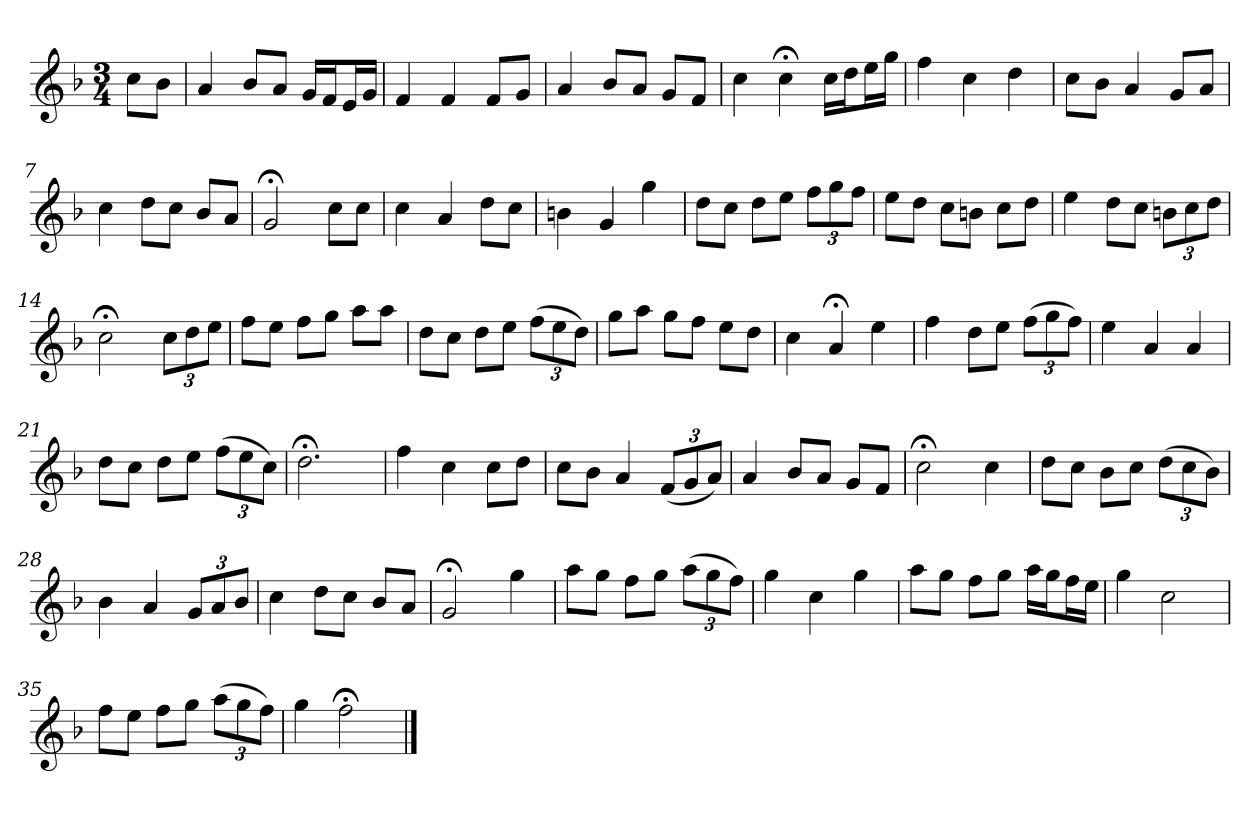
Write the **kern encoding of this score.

**kern
*part1
*staff1
*k[b-]
*F:
*M3/4
*MM120
=
8ccL
8b-J
=1
4a
8b-L
8aJ
16gLL
16fJ
16eL
16gJJ
=2
4f
4f
8fL
8gJ
=3
4a
8b-L
8aJ
8gL
8fJ
=4
4cc
4cc;<
16ccLL
16ddJ
16eeL
16ggJJ
=5
4ff
4cc
4dd
=6
8ccL
8b-J
4a
8gL
8aJ
=7
4cc
8ddL
8ccJ
8b-L
8aJ
=8
2g;<
8ccL
8ccJ
=9
4cc
4a
8ddL
8ccJ
=10
4bn
4g
4gg
=11
8ddL
8ccJ
8ddL
8eeJ
12ffL
12gg
12ffJ
=12
8eeL
8ddJ
8ccL
8bnJ
8ccL
8ddJ
=13
4ee
8ddL
8ccJ
12bnL
12cc
12ddJ
=14
2cc;<
12ccL
12dd
12eeJ
=15
8ffL
8eeJ
8ffL
8ggJ
8aaL
8aaJ
=16
8ddL
8ccJ
8ddL
8eeJ
(12ffL
12ee
12ddJ)
=17
8ggL
8aaJ
8ggL
8ffJ
8eeL
8ddJ
=18
4cc
4a;<
4ee
=19
4ff
8ddL
8eeJ
(12ffL
12gg
12ffJ)
=20
4ee
4a
4a
=21
8ddL
8ccJ
8ddL
8eeJ
(12ffL
12ee
12ccJ)
=22
2.dd;<
=23
4ff
4cc
8ccL
8ddJ
=24
8ccL
8b-J
4a
(12fL
12g
12aJ)
=25
4a
8b-L
8aJ
8gL
8fJ
=26
2cc;<
4cc
=27
8ddL
8ccJ
8b-L
8ccJ
(12ddL
12cc
12b-J)
=28
4b-
4a
12gL
12a
12b-J
=29
4cc
8ddL
8ccJ
8b-L
8aJ
=30
2g;<
4gg
=31
8aaL
8ggJ
8ffL
8ggJ
(12aaL
12gg
12ffJ)
=32
4gg
4cc
4gg
=33
8aaL
8ggJ
8ffL
8ggJ
16aaLL
16ggJ
16ffL
16eeJJ
=34
4gg
2cc
=35
8ffL
8eeJ
8ffL
8ggJ
(12aaL
12gg
12ffJ)
=36
4gg
2ff;<
==
*-
